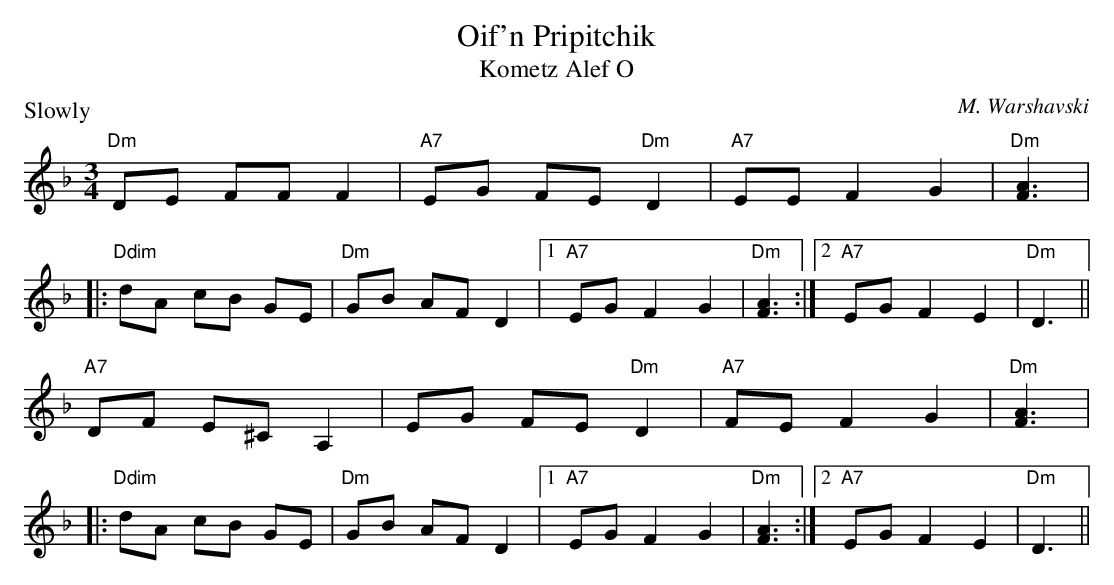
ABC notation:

X:1
T:Oif'n Pripitchik
T:Kometz Alef O
C:M. Warshavski
M:3/4
L:1/8
P:Slowly
K:Dm
"Dm"DE FF F2 | "A7"EG FE "Dm"D2 | "A7"EE F2 G2 | "Dm"[F3A3] |
|: "Ddim"dA cB GE | "Dm"GB AF D2 \
|1 "A7"EG F2 G2 | "Dm"[F3A3] :|2 "A7"EG F2 E2 | "Dm"D3 ||
"A7"DF E^C A,2 | EG FE "Dm"D2 | "A7"FE F2 G2 | "Dm"[F3A3] |
|: "Ddim"dA cB GE | "Dm"GB AF D2 \
|1 "A7"EG F2 G2 | "Dm"[F3A3] :|2 "A7"EG F2 E2 | "Dm"D3 ||
